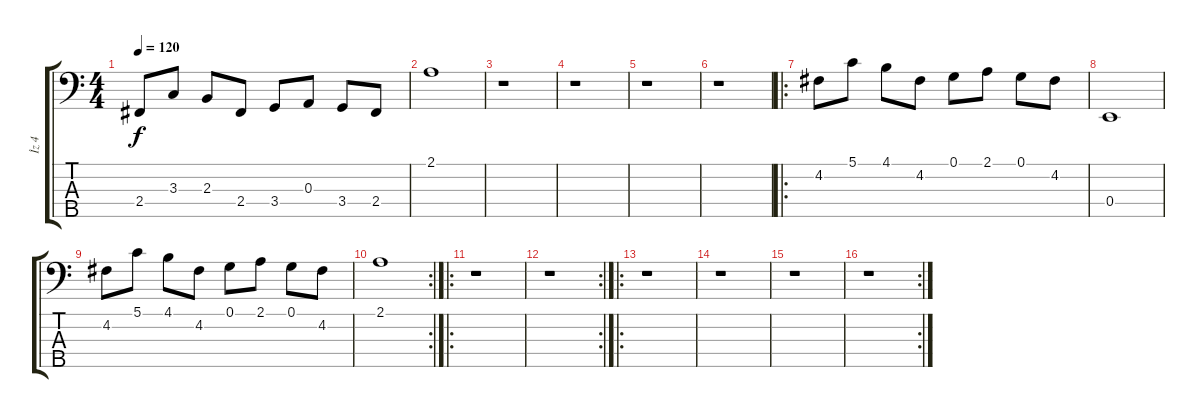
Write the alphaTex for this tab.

\track ("İz 4" "İz 4") {instrument electricbassfinger}
\staff {score tabs}
\tuning (G2 D2 A1 E1 B0) {hide}
\ts (4 4)
\tempo 120
\clef f4
\ks c
2.4.8{dy f} 3.3.8 2.3.8 2.4.8 3.4.8 0.3.8 3.4.8 2.4.8 |
2.1.1 |
r.1 |
r.1 |
r.1 |
r.1 |
\ro
4.2.8 5.1.8 4.1.8 4.2.8 0.1.8 2.1.8 0.1.8 4.2.8 |
0.4.1 |
4.2.8 5.1.8 4.1.8 4.2.8 0.1.8 2.1.8 0.1.8 4.2.8 |
\rc 2
2.1.1 |
\ro
r.1 |
\rc 2
r.1 |
\ro
r.1 |
r.1 |
r.1 |
\rc 2
r.1
